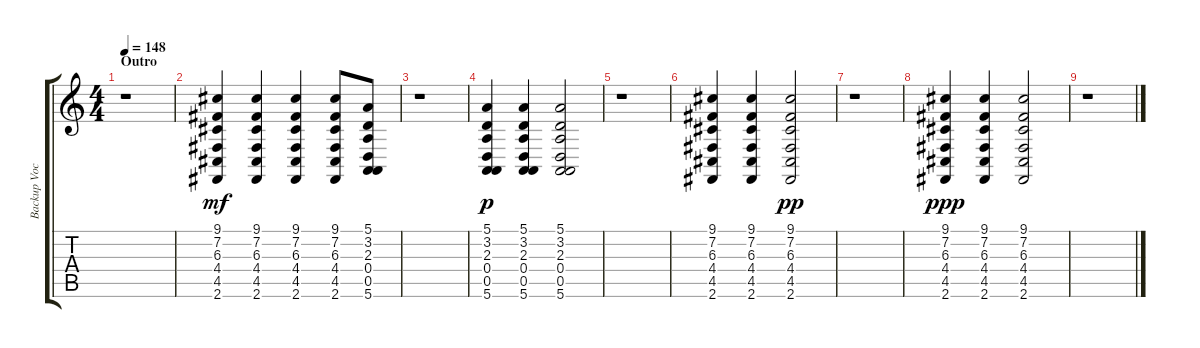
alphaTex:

\track ("Backup Vocals" "Backup Voc") {instrument musicbox}
\staff {score tabs}
\tuning (E4 B3 G3 D3 A2 E2) {hide}
\ts (4 4)
\section ("" "Outro")
\tempo 148
\clef g2
\ks c
r.1{dy f} |
(9.1 7.2 6.3 4.4 4.5 2.6).4{dy mf} (9.1 7.2 6.3 4.4 4.5 2.6).4 (9.1 7.2 6.3 4.4 4.5 2.6).4 (9.1 7.2 6.3 4.4 4.5 2.6).8 (5.1 3.2 2.3 0.4 0.5 5.6).8 |
r.1 |
(5.1 3.2 2.3 0.4 0.5 5.6).4{dy p} (5.1 3.2 2.3 0.4 0.5 5.6).4 (5.1 3.2 2.3 0.4 0.5 5.6).2 |
r.1 |
(9.1 7.2 6.3 4.4 4.5 2.6).4 (9.1 7.2 6.3 4.4 4.5 2.6).4 (9.1 7.2 6.3 4.4 4.5 2.6).2{dy pp} |
r.1 |
(9.1 7.2 6.3 4.4 4.5 2.6).4{dy ppp} (9.1 7.2 6.3 4.4 4.5 2.6).4 (9.1 7.2 6.3 4.4 4.5 2.6).2 |
r.1
